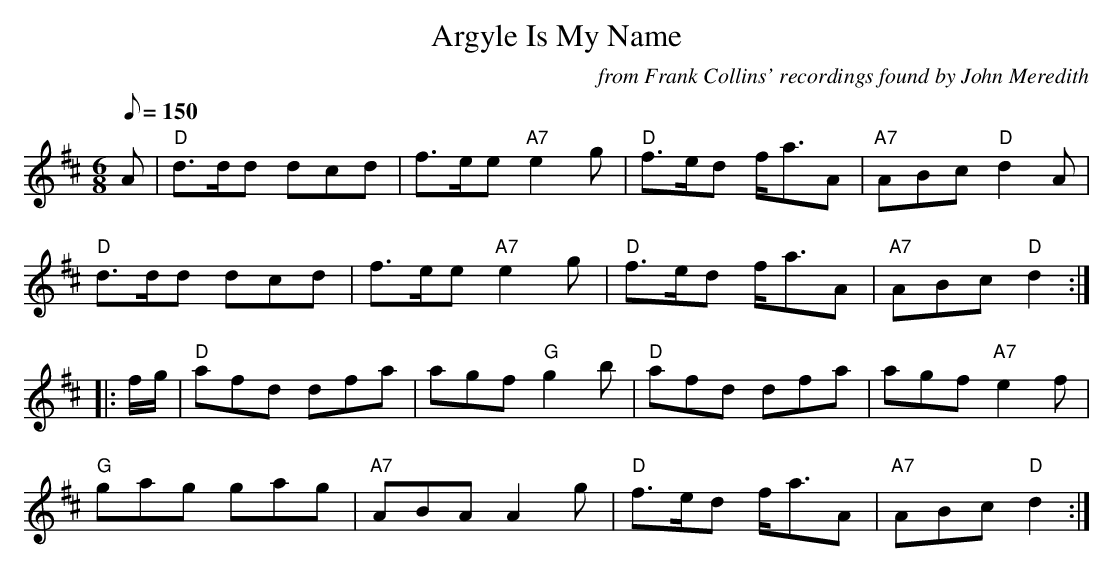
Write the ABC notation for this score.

X:1
T:Argyle Is My Name
M:6/8
L:1/8
Q:150
C:from Frank Collins' recordings found by John Meredith
K:D
A|"D"d>dd dcd|f>ee "A7"e2g|"D"f>ed f<aA|"A7"ABc "D"d2A|
"D"d>dd dcd|f>ee "A7"e2g|"D"f>ed f<aA|"A7"ABc "D"d2:|
|:f/g/|"D"afd dfa|agf "G"g2b|"D"afd dfa|agf"A7"e2f|
"G"gag gag|"A7"ABA A2g|"D"f>ed f<aA|"A7"ABc "D"d2:|
